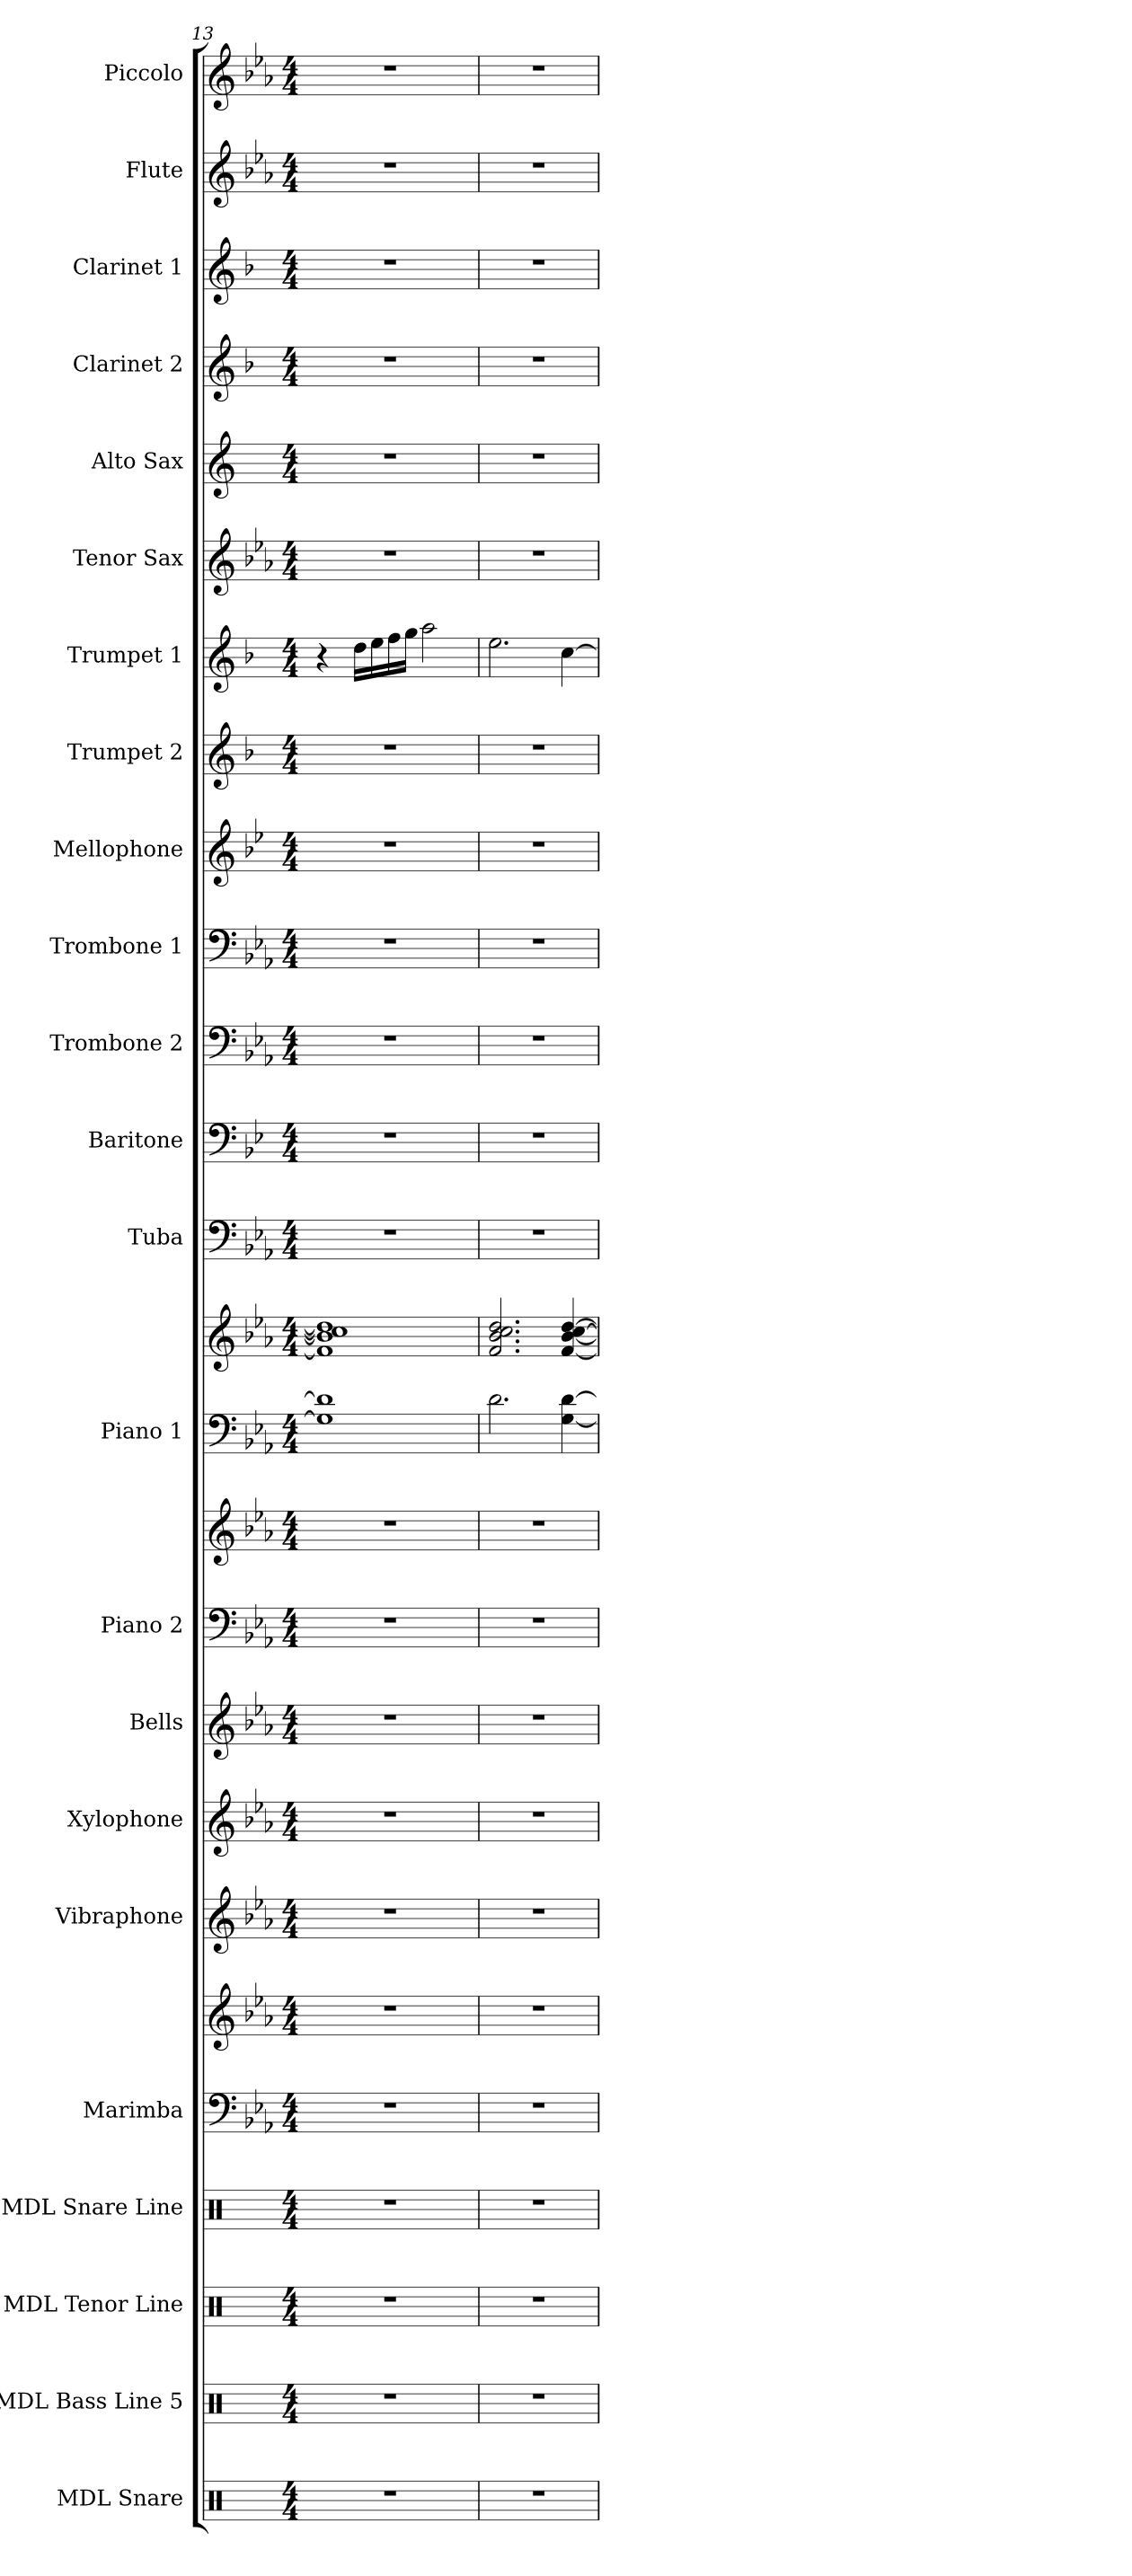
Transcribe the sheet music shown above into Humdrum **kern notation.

**kern	**kern	**kern	**kern	**kern	**kern	**kern	**kern	**kern	**kern	**kern	**kern	**kern	**kern	**kern	**kern	**kern	**kern	**kern	**kern	**kern	**kern	**kern	**kern	**kern	**kern
*part23	*part22	*part21	*part20	*part19	*part19	*part18	*part17	*part16	*part15	*part15	*part14	*part14	*part13	*part12	*part11	*part10	*part9	*part8	*part7	*part6	*part5	*part4	*part3	*part2	*part1
*staff26	*staff25	*staff24	*staff23	*staff22	*staff21	*staff20	*staff19	*staff18	*staff17	*staff16	*staff15	*staff14	*staff13	*staff12	*staff11	*staff10	*staff9	*staff8	*staff7	*staff6	*staff5	*staff4	*staff3	*staff2	*staff1
*I"MDL Snare	*I"MDL Bass Line 5	*I"MDL Tenor Line	*I"MDL Snare Line	*I"Marimba	*	*I"Vibraphone	*I"Xylophone	*I"Bells	*I"Piano 2	*	*I"Piano 1	*	*I"Tuba	*I"Baritone	*I"Trombone 2	*I"Trombone 1	*I"Mellophone	*I"Trumpet 2	*I"Trumpet 1	*I"Tenor Sax	*I"Alto Sax	*I"Clarinet 2	*I"Clarinet 1	*I"Flute	*I"Piccolo
*I'SN.	*I'B. L.	*I'T. L.	*I'S. L.	*I'Mrb.	*	*I'Vib.	*I'Xyl.	*I'Bls.	*I'Pno. 2	*	*I'Pno. 1	*	*I'Tba.	*I'Bar.	*I'Tbn. 2	*I'Tbn. 1	*I'Mello.	*I'Tpt. 2	*I'Tpt. 1	*I'T. Sx.	*I'A. Sx.	*I'Cl. 2	*I'Cl. 1	*I'Fl.	*I'Picc.
*clefX	*clefX	*clefX	*clefX	*clefF4	*clefG2	*clefG2	*clefG2	*clefG2	*clefF4	*clefG2	*clefF4	*clefG2	*clefF4	*clefF4	*clefF4	*clefF4	*clefG2	*clefG2	*clefG2	*clefG2	*clefG2	*clefG2	*clefG2	*clefG2	*clefG2
*	*	*	*	*	*	*	*ITrd-7c-12	*ITrd-14c-24	*	*	*	*	*	*ITrd4c7	*	*	*ITrd4c7	*ITrd1c2	*ITrd1c2	*ITrd8c14	*ITrd5c9	*ITrd1c2	*ITrd1c2	*	*ITrd-7c-12
*k[]	*k[]	*k[]	*k[]	*k[b-e-a-]	*k[b-e-a-]	*k[b-e-a-]	*k[b-e-a-]	*k[b-e-a-]	*k[b-e-a-]	*k[b-e-a-]	*k[b-e-a-]	*k[b-e-a-]	*k[b-e-a-]	*k[b-e-a-]	*k[b-e-a-]	*k[b-e-a-]	*k[b-e-a-]	*k[b-e-a-]	*k[b-e-a-]	*k[b-e-a-]	*k[b-e-a-]	*k[b-e-a-]	*k[b-e-a-]	*k[b-e-a-]	*k[b-e-a-]
*M4/4	*M4/4	*M4/4	*M4/4	*M4/4	*M4/4	*M4/4	*M4/4	*M4/4	*M4/4	*M4/4	*M4/4	*M4/4	*M4/4	*M4/4	*M4/4	*M4/4	*M4/4	*M4/4	*M4/4	*M4/4	*M4/4	*M4/4	*M4/4	*M4/4	*M4/4
=13	=13	=13	=13	=13	=13	=13	=13	=13	=13	=13	=13	=13	=13	=13	=13	=13	=13	=13	=13	=13	=13	=13	=13	=13	=13
1r	1r	1r	1r	1r	1r	1r	1r	1r	1r	1r	1G] 1d]	1f] 1b-] 1cc] 1dd]	1r	1r	1r	1r	1r	1r	4r	1r	1r	1r	1r	1r	1r
.	.	.	.	.	.	.	.	.	.	.	.	.	.	.	.	.	.	.	16cc\LL	.	.	.	.	.	.
.	.	.	.	.	.	.	.	.	.	.	.	.	.	.	.	.	.	.	16dd\	.	.	.	.	.	.
.	.	.	.	.	.	.	.	.	.	.	.	.	.	.	.	.	.	.	16ee-\	.	.	.	.	.	.
.	.	.	.	.	.	.	.	.	.	.	.	.	.	.	.	.	.	.	16ff\JJ	.	.	.	.	.	.
.	.	.	.	.	.	.	.	.	.	.	.	.	.	.	.	.	.	.	2gg\	.	.	.	.	.	.
=14	=14	=14	=14	=14	=14	=14	=14	=14	=14	=14	=14	=14	=14	=14	=14	=14	=14	=14	=14	=14	=14	=14	=14	=14	=14
1r	1r	1r	1r	1r	1r	1r	1r	1r	1r	1r	2.d\	2.f/ 2.b-/ 2.cc/ 2.dd/	1r	1r	1r	1r	1r	1r	2.dd\	1r	1r	1r	1r	1r	1r
.	.	.	.	.	.	.	.	.	.	.	[4G\ [4d\	[4f/ [4b-/ [4cc/ [4dd/	.	.	.	.	.	.	[4b-\	.	.	.	.	.	.
=	=	=	=	=	=	=	=	=	=	=	=	=	=	=	=	=	=	=	=	=	=	=	=	=	=
*-	*-	*-	*-	*-	*-	*-	*-	*-	*-	*-	*-	*-	*-	*-	*-	*-	*-	*-	*-	*-	*-	*-	*-	*-	*-
